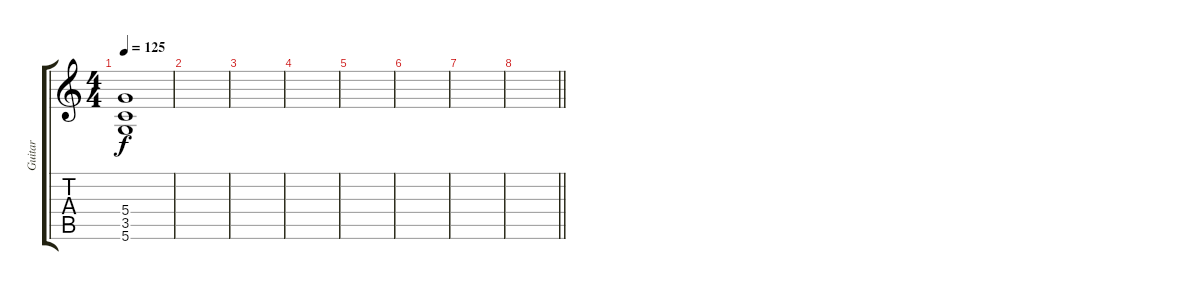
\track ("Guitar" "Guitar") {instrument electricguitarjazz}
\staff {score tabs}
\tuning (D4 B3 G3 D3 A2 D2) {hide}
\ts (4 4)
\tempo 125
\clef g2
\ks c
(5.4{t} 3.5{t} 5.6{t}).1{dy f} |
|
|
|
|
|
|
\barLineRight lightlight
